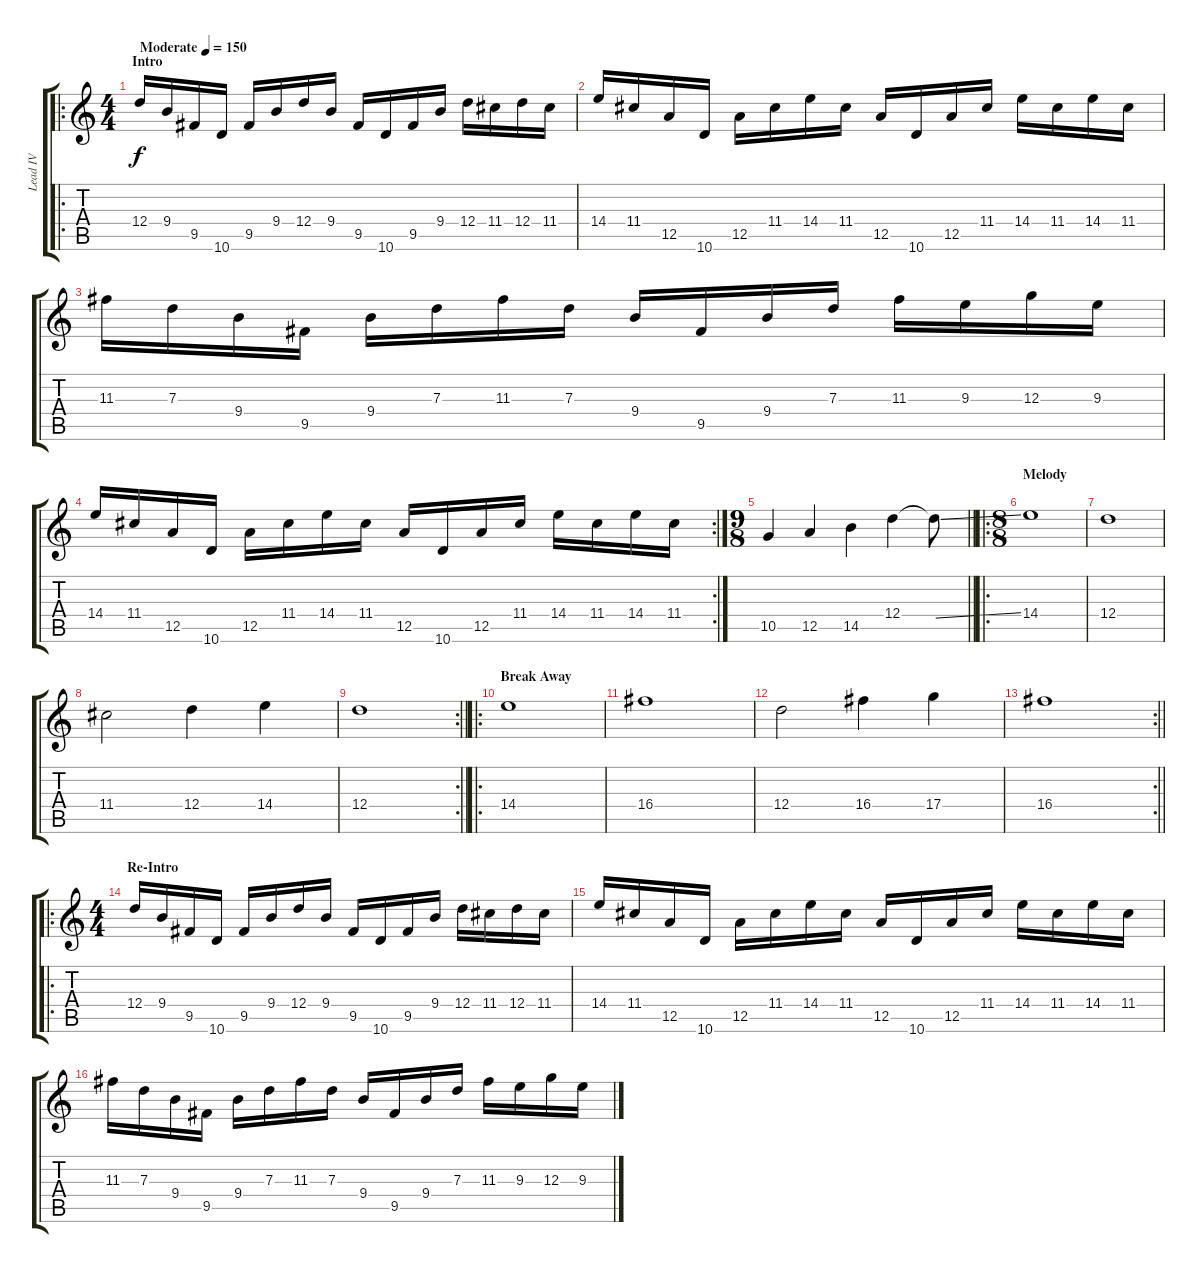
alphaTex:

\track ("Lead IV" "Lead IV") {instrument distortionguitar}
\staff {score tabs}
\tuning (E4 B3 G3 D3 A2 E2) {hide}
\ro
\ts (4 4)
\section ("" "Intro")
\tempo (150 "Moderate")
\clef g2
\ks c
12.4.16{dy f instrument distortionguitar} 9.4.16 9.5.16 10.6.16 9.5.16 9.4.16 12.4.16 9.4.16 9.5.16 10.6.16 9.5.16 9.4.16 12.4.16 11.4.16 12.4.16 11.4.16 |
14.4.16 11.4.16 12.5.16 10.6.16 12.5.16 11.4.16 14.4.16 11.4.16 12.5.16 10.6.16 12.5.16 11.4.16 14.4.16 11.4.16 14.4.16 11.4.16 |
11.3.16 7.3.16 9.4.16 9.5.16 9.4.16 7.3.16 11.3.16 7.3.16 9.4.16 9.5.16 9.4.16 7.3.16 11.3.16 9.3.16 12.3.16 9.3.16 |
\rc 2
14.4.16 11.4.16 12.5.16 10.6.16 12.5.16 11.4.16 14.4.16 11.4.16 12.5.16 10.6.16 12.5.16 11.4.16 14.4.16 11.4.16 14.4.16 11.4.16 |
\ts (9 8)
\barLineRight lightlight
10.5.4 12.5.4 14.5.4 12.4.4 12.4{ss t}.8 |
\ro
\ts (8 8)
\section ("" "Melody")
14.4.1 |
12.4.1 |
11.4.2 12.4.4 14.4.4 |
\rc 2
\barLineRight lightlight
12.4.1 |
\ro
\section ("" "Break Away")
14.4.1 |
16.4.1 |
12.4.2 16.4.4 17.4.4 |
\rc 2
\barLineRight lightlight
16.4.1 |
\ro
\ts (4 4)
\section ("" "Re-Intro")
12.4.16 9.4.16 9.5.16 10.6.16 9.5.16 9.4.16 12.4.16 9.4.16 9.5.16 10.6.16 9.5.16 9.4.16 12.4.16 11.4.16 12.4.16 11.4.16 |
14.4.16 11.4.16 12.5.16 10.6.16 12.5.16 11.4.16 14.4.16 11.4.16 12.5.16 10.6.16 12.5.16 11.4.16 14.4.16 11.4.16 14.4.16 11.4.16 |
11.3.16 7.3.16 9.4.16 9.5.16 9.4.16 7.3.16 11.3.16 7.3.16 9.4.16 9.5.16 9.4.16 7.3.16 11.3.16 9.3.16 12.3.16 9.3.16
